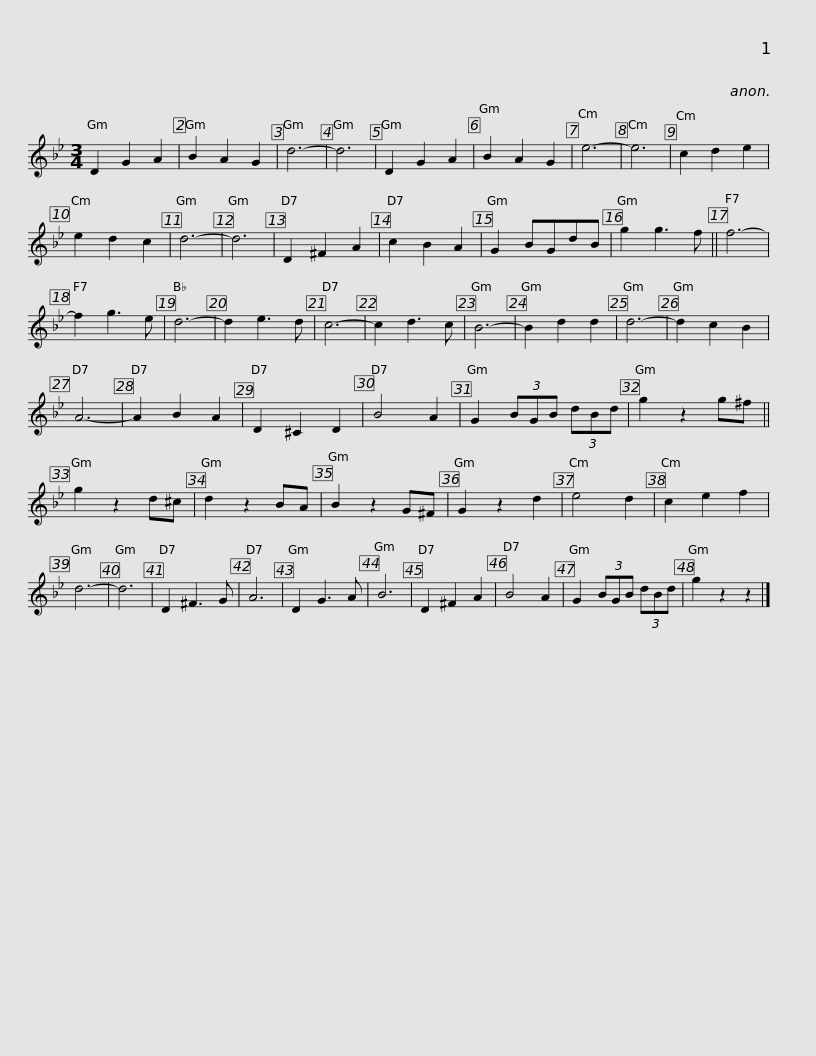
X:1
L:1/8
M:3/4
I:linebreak $
K:Gmin
V:1 treble
V:1
 D2 G2 A2 | B2 A2 G2 | d6- | d6 | D2 G2 A2 | %5
 B2 A2 G2 | e6- | e6 | c2 d2 e2 | e2 d2 c2 | %10
 d6- | d6 | D2 ^F2 A2 | c2 B2 A2 |$ G2 BGdB | %15
 g2 g3 f || f6- | f2 g3 e | d6- | d2 e3 d | %20
 c6- | c2 d3 c | B6- | B2 d2 d2 | d6- | %25
 d2 c2 B2 | A6- |$ A2 B2 A2 | D2 ^C2 D2 | B4 A2 | %30
 G2 (3BGB (3dBd | g2 z2 g^f || g2 z2 d^c | d2 z2 BA | B2 z2 G^F | %35
 G2 z2 d2 | e4 d2 |$ c2 e2 f2 | d6- | d6 | %40
 D2 ^F3 G | A6 | D2 G3 A | B6 | D2 ^F2 A2 | %45
 B4 A2 | G2 (3BGB (3dBd | g2 z2 z2 |] %48
